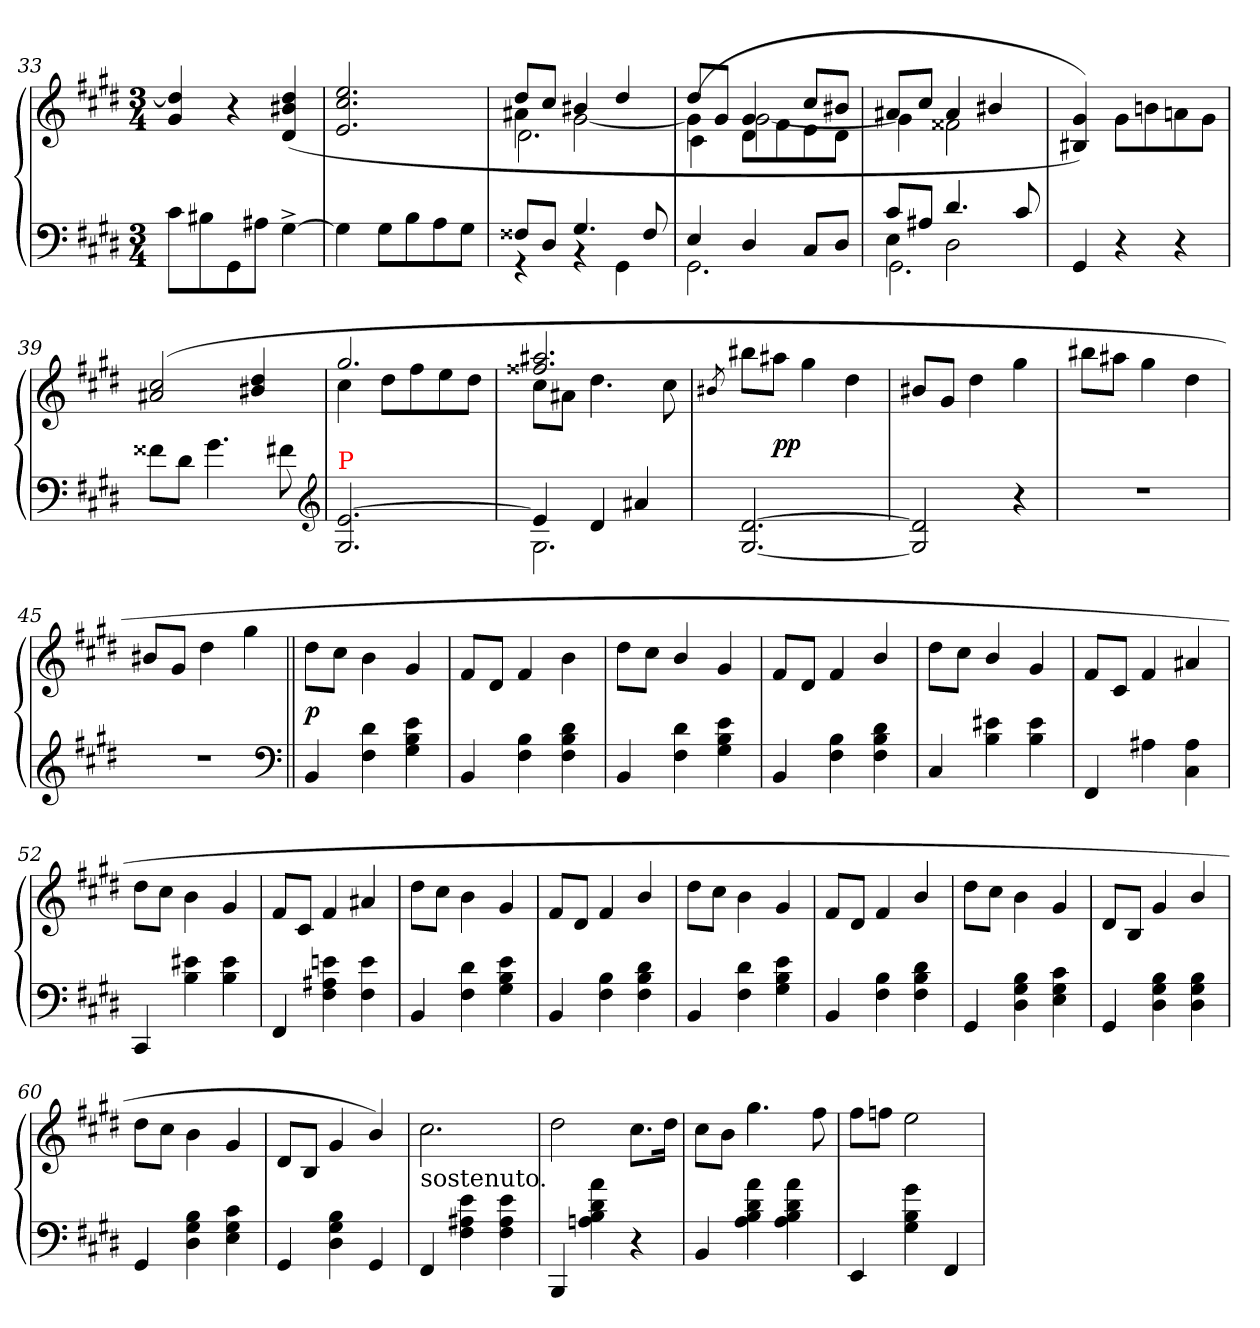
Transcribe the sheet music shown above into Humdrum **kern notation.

**kern	**kern	**dynam
*part1	*part1	*part1
*staff2	*staff1	*staff1/2
*clefF4	*clefG2	*
*k[f#c#g#d#]	*k[f#c#g#d#]	*
*c#:	*c#:	*
*M3/4	*M3/4	*
=33	=33	=33
8c#L	4dd#]/ 4g#/	.
8B#X	.	.
8GG#	4r	.
8A#XJ	.	.
[4G#^<	(>4dd# 4b#X 4d#	.
=34	=34	=34
4G#]	2.ee 2.cc# 2.e	.
8G#L	.	.
8B	.	.
8A	.	.
8G#J	.	.
=35	=35	=35
*^	*^	*
*	*	*	*^	*
8F##XL	4rGG	8dd#L	4a#X	2.d#\	.
8D#J	.	8cc#J	.	.	.
4.G#	4rBB	4b#X	[2g#	.	.
.	4GG#	4dd#	.	.	.
8F##	.	.	.	.	.
=36	=36	=36	=36	=36	=36
4E	2.GG#	8dd#L	4g#]	(<4c#\	.
.	.	8g#J	.	.	.
4D#	.	4g#	[2g#	8d#\L	.
.	.	.	.	8f#\	.
8C#L	.	8cc#L	.	8e\	.
8D#J	.	8b#XJ	.	8d#\J	.
*	*	*	*v	*v	*
=37	=37	=37	=37	=37
*	*^	*	*	*
8c#L	4E	2.GG#\	8a#XL	4g#]	.
8A#XJ	.	.	8cc#J	.	.
4.d#	2D#	.	4a#	2f##X	.
.	.	.	4b#X	.	.
8c#	.	.	.	.	.
*v	*v	*v	*	*	*
*	*v	*v	*
=38	=38	=38
4GG#/	4g#/ 4B#X/))	.
4r	8g#\L	.
.	8bn	.
4r	8an	.
.	8g#J	.
=39	=39	=39
8f##X\L	(>2cc#/ 2a#X/	.
8d#\J	.	.
4.g#\	.	.
.	4dd#/ 4b#X/	.
8f#X\	.	.
*clefG2	*	*
=40	=40	=40
*	*^	*
!LO:TX:a:color=red:t=P	!	!	!
[2.e 2.G#	2.gg#	4cc#	.
.	.	8dd#L	.
.	.	8ff#	.
.	.	8ee	.
.	.	8dd#J	.
=41	=41	=41	=41
*^	*	*	*
4e]	2.G#	2.aa#X 2.ff##X	8cc#L	.
.	.	.	8a#XJ	.
4d#	.	.	4.dd#	.
4a#X	.	.	.	.
.	.	.	8cc#	.
*v	*v	*	*	*
*	*v	*v	*
=42	=42	=42
.	8qb#X/	.
[2.d# [2.G#	8bb#XL	.
.	8aa#XJ	pp
.	4gg#	.
.	4dd#	.
=43	=43	=43
2d#] 2G#]	8b#XL	.
.	8g#J	.
.	4dd#	.
4r	4gg#	.
=44	=44	=44
2.r	8bb#XL	.
.	8aa#XJ	.
.	4gg#	.
.	4dd#	.
=45	=45	=45
2.r	8b#XL	.
.	8g#J	.
.	4dd#	.
.	4gg#	.
*clefF4	*	*
=46||	=46||	=46||
4BB	8dd#L	p
.	8cc#J	.
4d# 4F#	4b	.
4e 4B 4G#	4g#	.
=47	=47	=47
4BB	8f#L	.
.	8d#J	.
4B 4F#	4f#	.
4d# 4B 4F#	4b	.
=48	=48	=48
4BB	8dd#L	.
.	8cc#J	.
4d# 4F#	4b/	.
4e 4B 4G#	4g#	.
=49	=49	=49
4BB	8f#L	.
.	8d#J	.
4B 4F#	4f#	.
4d# 4B 4F#	4b/	.
=50	=50	=50
4C#	8dd#L	.
.	8cc#J	.
4e#X 4B	4b/	.
4e# 4B	4g#	.
=51	=51	=51
4FF#	8f#L	.
.	8c#J	.
4A#X	4f#	.
4A# 4C#	4a#X	.
=52	=52	=52
4CC#	8dd#L	.
.	8cc#J	.
4e#X 4B	4b	.
4e# 4B	4g#	.
=53	=53	=53
4FF#	8f#L	.
.	8c#J	.
4en 4A#X 4F#	4f#	.
4e 4F#	4a#X	.
=54	=54	=54
4BB	8dd#L	.
.	8cc#J	.
4d# 4F#	4b	.
4e 4B 4G#	4g#	.
=55	=55	=55
4BB	8f#L	.
.	8d#J	.
4B 4F#	4f#	.
4d# 4B 4F#	4b/	.
=56	=56	=56
4BB	8dd#L	.
.	8cc#J	.
4d# 4F#	4b	.
4e 4B 4G#	4g#	.
=57	=57	=57
4BB	8f#L	.
.	8d#J	.
4B 4F#	4f#	.
4d# 4B 4F#	4b/	.
=58	=58	=58
4GG#	8dd#L	.
.	8cc#J	.
4B 4G# 4D#	4b	.
4c# 4G# 4E	4g#	.
=59	=59	=59
4GG#	8d#L	.
.	8BJ	.
4B 4G# 4D#	4g#	.
4B 4G# 4D#	4b/	.
=60	=60	=60
4GG#	8dd#L	.
.	8cc#J	.
4B 4G# 4D#	4b	.
4c# 4G# 4E	4g#	.
=61	=61	=61
4GG#	8d#L	.
.	8BJ	.
4B 4G# 4D#	4g#	.
4GG#	4b/)	.
=62	=62	=62
!	!LO:TX:b:t=sostenuto.	!
4FF#	2.cc#	.
4e 4A#X 4F#	.	.
4e 4A# 4F#	.	.
=63	=63	=63
4BBB	2dd#	.
4a 4d# 4B 4An	.	.
4r	8.cc#L	.
.	16dd#Jk	.
=64	=64	=64
4BB	8cc#L	.
.	8bJ	.
4a 4d# 4B 4A	4.gg#	.
4a 4d# 4B 4A	.	.
.	8ff#	.
=65	=65	=65
4EE	8ff#L	.
.	8ffnJ	.
4g# 4B 4G#	2ee	.
4FF#	.	.
=	=	=
*-	*-	*-
